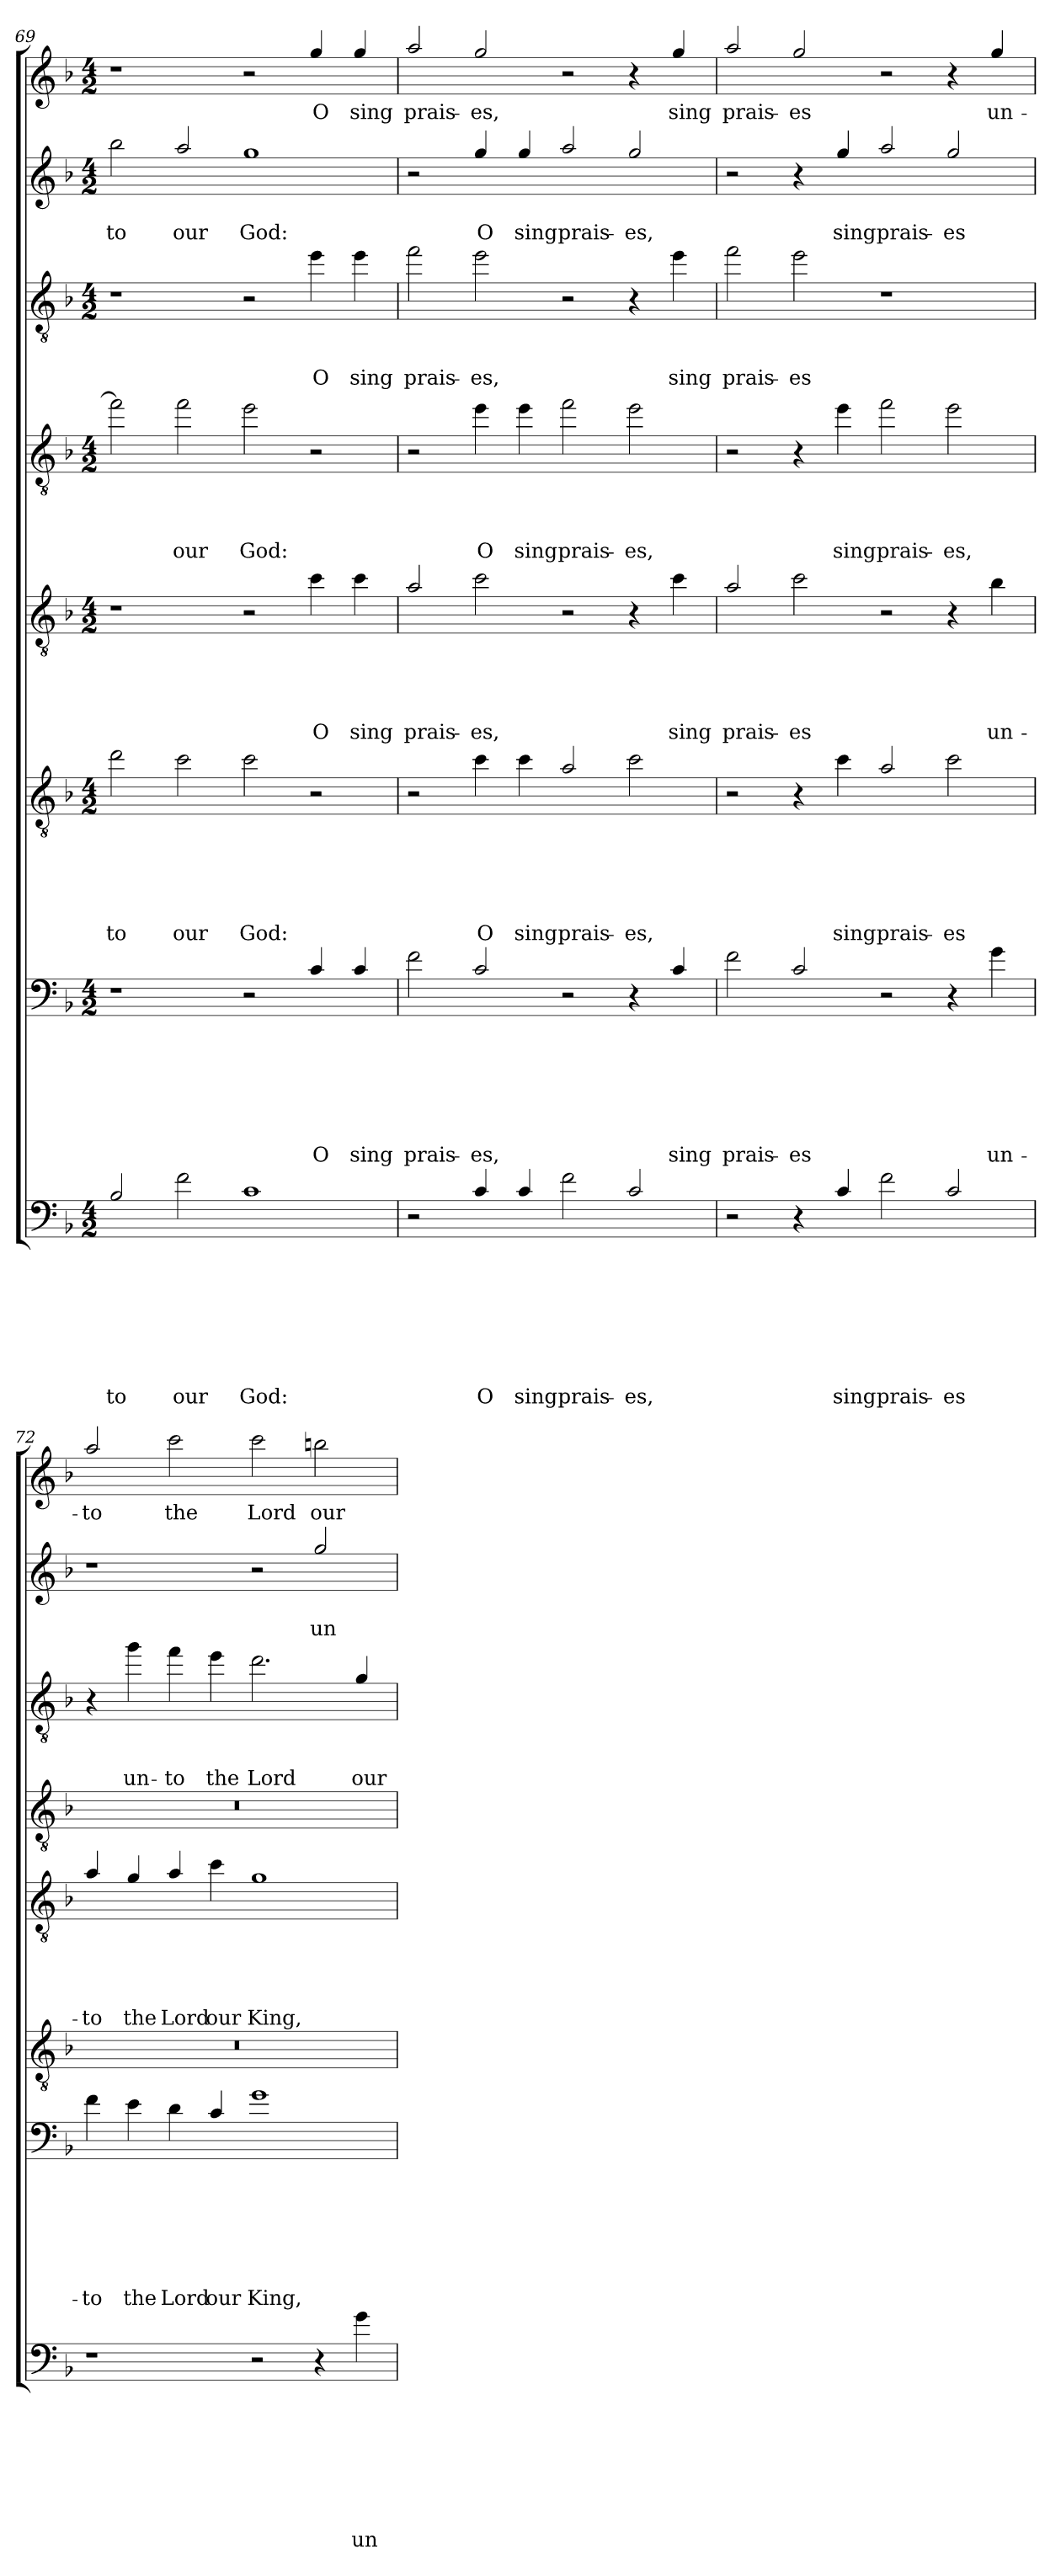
**kern	**text	**text	**text	**text	**text	**text	**text	**text	**kern	**text	**text	**text	**text	**text	**text	**text	**kern	**text	**text	**text	**text	**text	**text	**kern	**text	**text	**text	**text	**text	**kern	**text	**text	**text	**text	**kern	**text	**text	**text	**kern	**text	**text	**kern	**text
*part8	*part8	*part8	*part8	*part8	*part8	*part8	*part8	*part8	*part7	*part7	*part7	*part7	*part7	*part7	*part7	*part7	*part6	*part6	*part6	*part6	*part6	*part6	*part6	*part5	*part5	*part5	*part5	*part5	*part5	*part4	*part4	*part4	*part4	*part4	*part3	*part3	*part3	*part3	*part2	*part2	*part2	*part1	*part1
*staff8	*staff8	*staff8	*staff8	*staff8	*staff8	*staff8	*staff8	*staff8	*staff7	*staff7	*staff7	*staff7	*staff7	*staff7	*staff7	*staff7	*staff6	*staff6	*staff6	*staff6	*staff6	*staff6	*staff6	*staff5	*staff5	*staff5	*staff5	*staff5	*staff5	*staff4	*staff4	*staff4	*staff4	*staff4	*staff3	*staff3	*staff3	*staff3	*staff2	*staff2	*staff2	*staff1	*staff1
*clefF4	*	*	*	*	*	*	*	*	*clefF4	*	*	*	*	*	*	*	*clefGv2	*	*	*	*	*	*	*clefGv2	*	*	*	*	*	*clefGv2	*	*	*	*	*clefGv2	*	*	*	*clefG2	*	*	*clefG2	*
*ITrd8c14	*	*	*	*	*	*	*	*	*ITrd8c14	*	*	*	*	*	*	*	*ITrd8c14	*	*	*	*	*	*	*ITrd8c14	*	*	*	*	*	*ITrd8c14	*	*	*	*	*ITrd8c14	*	*	*	*ITrd8c14	*	*	*ITrd8c14	*
*k[b-]	*	*	*	*	*	*	*	*	*k[b-]	*	*	*	*	*	*	*	*k[b-]	*	*	*	*	*	*	*k[b-]	*	*	*	*	*	*k[b-]	*	*	*	*	*k[b-]	*	*	*	*k[b-]	*	*	*k[b-]	*
*F:	*	*	*	*	*	*	*	*	*F:	*	*	*	*	*	*	*	*F:	*	*	*	*	*	*	*F:	*	*	*	*	*	*F:	*	*	*	*	*F:	*	*	*	*F:	*	*	*F:	*
*M4/2	*	*	*	*	*	*	*	*	*M4/2	*	*	*	*	*	*	*	*M4/2	*	*	*	*	*	*	*M4/2	*	*	*	*	*	*M4/2	*	*	*	*	*M4/2	*	*	*	*M4/2	*	*	*M4/2	*
=69	=69	=69	=69	=69	=69	=69	=69	=69	=69	=69	=69	=69	=69	=69	=69	=69	=69	=69	=69	=69	=69	=69	=69	=69	=69	=69	=69	=69	=69	=69	=69	=69	=69	=69	=69	=69	=69	=69	=69	=69	=69	=69	=69
2BB-/	.	.	.	.	.	.	.	-to	1r	.	.	.	.	.	.	.	2d\	.	.	.	.	.	-to	1r	.	.	.	.	.	2f\]	.	.	.	.	1r	.	.	.	2b-\	.	-to	1r	.
2F\	.	.	.	.	.	.	.	our	.	.	.	.	.	.	.	.	2c\	.	.	.	.	.	our	.	.	.	.	.	.	2f\	.	.	.	our	.	.	.	.	2a/	.	our	.	.
1C	.	.	.	.	.	.	.	God:	2r	.	.	.	.	.	.	.	2c\	.	.	.	.	.	God:	2r	.	.	.	.	.	2e\	.	.	.	God:	2r	.	.	.	1g	.	God:	2r	.
.	.	.	.	.	.	.	.	.	4C/	.	.	.	.	.	.	O	2r	.	.	.	.	.	.	4c\	.	.	.	.	O	2r	.	.	.	.	4e\	.	.	O	.	.	.	4g/	O
.	.	.	.	.	.	.	.	.	4C/	.	.	.	.	.	.	sing	.	.	.	.	.	.	.	4c\	.	.	.	.	sing	.	.	.	.	.	4e\	.	.	sing	.	.	.	4g/	sing
!!LO:PB:g=z
=70	=70	=70	=70	=70	=70	=70	=70	=70	=70	=70	=70	=70	=70	=70	=70	=70	=70	=70	=70	=70	=70	=70	=70	=70	=70	=70	=70	=70	=70	=70	=70	=70	=70	=70	=70	=70	=70	=70	=70	=70	=70	=70	=70
2r	.	.	.	.	.	.	.	.	2F\	.	.	.	.	.	.	prais-	2r	.	.	.	.	.	.	2A/	.	.	.	.	prais-	2r	.	.	.	.	2f\	.	.	prais-	2r	.	.	2a/	prais-
4C/	.	.	.	.	.	.	.	O	2C/	.	.	.	.	.	.	-es,	4c\	.	.	.	.	.	O	2c\	.	.	.	.	-es,	4e\	.	.	.	O	2e\	.	.	-es,	4g/	.	O	2g/	-es,
4C/	.	.	.	.	.	.	.	sing	.	.	.	.	.	.	.	.	4c\	.	.	.	.	.	sing	.	.	.	.	.	.	4e\	.	.	.	sing	.	.	.	.	4g/	.	sing	.	.
2F\	.	.	.	.	.	.	.	prais-	2r	.	.	.	.	.	.	.	2A/	.	.	.	.	.	prais-	2r	.	.	.	.	.	2f\	.	.	.	prais-	2r	.	.	.	2a/	.	prais-	2r	.
2C/	.	.	.	.	.	.	.	-es,	4r	.	.	.	.	.	.	.	2c\	.	.	.	.	.	-es,	4r	.	.	.	.	.	2e\	.	.	.	-es,	4r	.	.	.	2g/	.	-es,	4r	.
.	.	.	.	.	.	.	.	.	4C/	.	.	.	.	.	.	sing	.	.	.	.	.	.	.	4c\	.	.	.	.	sing	.	.	.	.	.	4e\	.	.	sing	.	.	.	4g/	sing
=71	=71	=71	=71	=71	=71	=71	=71	=71	=71	=71	=71	=71	=71	=71	=71	=71	=71	=71	=71	=71	=71	=71	=71	=71	=71	=71	=71	=71	=71	=71	=71	=71	=71	=71	=71	=71	=71	=71	=71	=71	=71	=71	=71
2r	.	.	.	.	.	.	.	.	2F\	.	.	.	.	.	.	prais-	2r	.	.	.	.	.	.	2A/	.	.	.	.	prais-	2r	.	.	.	.	2f\	.	.	prais-	2r	.	.	2a/	prais-
4r	.	.	.	.	.	.	.	.	2C/	.	.	.	.	.	.	-es	4r	.	.	.	.	.	.	2c\	.	.	.	.	-es	4r	.	.	.	.	2e\	.	.	-es	4r	.	.	2g/	-es
4C/	.	.	.	.	.	.	.	sing	.	.	.	.	.	.	.	.	4c\	.	.	.	.	.	sing	.	.	.	.	.	.	4e\	.	.	.	sing	.	.	.	.	4g/	.	sing	.	.
2F\	.	.	.	.	.	.	.	prais-	2r	.	.	.	.	.	.	.	2A/	.	.	.	.	.	prais-	2r	.	.	.	.	.	2f\	.	.	.	prais-	1r	.	.	.	2a/	.	prais-	2r	.
2C/	.	.	.	.	.	.	.	-es	4r	.	.	.	.	.	.	.	2c\	.	.	.	.	.	-es	4r	.	.	.	.	.	2e\	.	.	.	-es,	.	.	.	.	2g/	.	-es	4r	.
.	.	.	.	.	.	.	.	.	4G\	.	.	.	.	.	.	un-	.	.	.	.	.	.	.	4B-\	.	.	.	.	un-	.	.	.	.	.	.	.	.	.	.	.	.	4g/	un-
=72	=72	=72	=72	=72	=72	=72	=72	=72	=72	=72	=72	=72	=72	=72	=72	=72	=72	=72	=72	=72	=72	=72	=72	=72	=72	=72	=72	=72	=72	=72	=72	=72	=72	=72	=72	=72	=72	=72	=72	=72	=72	=72	=72
1r	.	.	.	.	.	.	.	.	4F\	.	.	.	.	.	.	-to	0r	.	.	.	.	.	.	4A/	.	.	.	.	-to	0r	.	.	.	.	4r	.	.	.	1r	.	.	2a/	-to
.	.	.	.	.	.	.	.	.	4E\	.	.	.	.	.	.	the	.	.	.	.	.	.	.	4G/	.	.	.	.	the	.	.	.	.	.	4g\	.	.	un-	.	.	.	.	.
.	.	.	.	.	.	.	.	.	4D\	.	.	.	.	.	.	Lord	.	.	.	.	.	.	.	4A/	.	.	.	.	Lord	.	.	.	.	.	4f\	.	.	-to	.	.	.	2cc\	the
.	.	.	.	.	.	.	.	.	4C/	.	.	.	.	.	.	our	.	.	.	.	.	.	.	4c\	.	.	.	.	our	.	.	.	.	.	4e\	.	.	the	.	.	.	.	.
2r	.	.	.	.	.	.	.	.	1G	.	.	.	.	.	.	King,	.	.	.	.	.	.	.	1G	.	.	.	.	King,	.	.	.	.	.	2.d\	.	.	Lord	2r	.	.	2cc\	Lord
4r	.	.	.	.	.	.	.	.	.	.	.	.	.	.	.	.	.	.	.	.	.	.	.	.	.	.	.	.	.	.	.	.	.	.	.	.	.	.	2g/	.	un-	2bn\	our
4G\	.	.	.	.	.	.	.	un-	.	.	.	.	.	.	.	.	.	.	.	.	.	.	.	.	.	.	.	.	.	.	.	.	.	.	4G/	.	.	our	.	.	.	.	.
=	=	=	=	=	=	=	=	=	=	=	=	=	=	=	=	=	=	=	=	=	=	=	=	=	=	=	=	=	=	=	=	=	=	=	=	=	=	=	=	=	=	=	=
*-	*-	*-	*-	*-	*-	*-	*-	*-	*-	*-	*-	*-	*-	*-	*-	*-	*-	*-	*-	*-	*-	*-	*-	*-	*-	*-	*-	*-	*-	*-	*-	*-	*-	*-	*-	*-	*-	*-	*-	*-	*-	*-	*-
